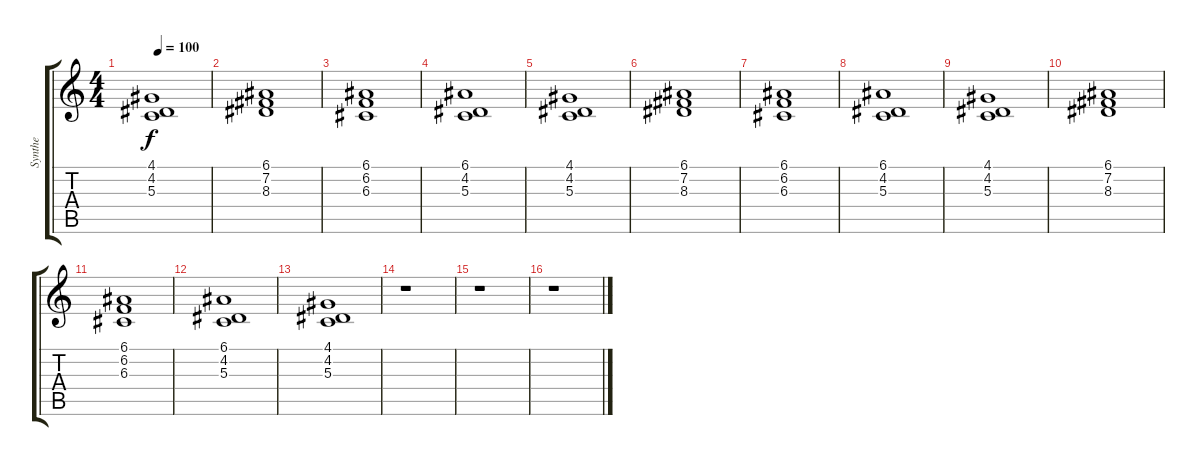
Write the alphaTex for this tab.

\track ("Synthe" "Synthe") {instrument synthstrings1}
\staff {score tabs}
\tuning (E4 B3 G3 D3 A2 E2) {hide}
\ts (4 4)
\tempo 100
\clef g2
\ks c
(4.1 4.2 5.3).1{dy f} |
(6.1 7.2 8.3).1 |
(6.1 6.2 6.3).1 |
(6.1 4.2 5.3).1 |
(4.1 4.2 5.3).1 |
(6.1 7.2 8.3).1 |
(6.1 6.2 6.3).1 |
(6.1 4.2 5.3).1 |
(4.1 4.2 5.3).1 |
(6.1 7.2 8.3).1 |
(6.1 6.2 6.3).1 |
(6.1 4.2 5.3).1 |
(4.1 4.2 5.3).1 |
r.1 |
r.1 |
r.1
